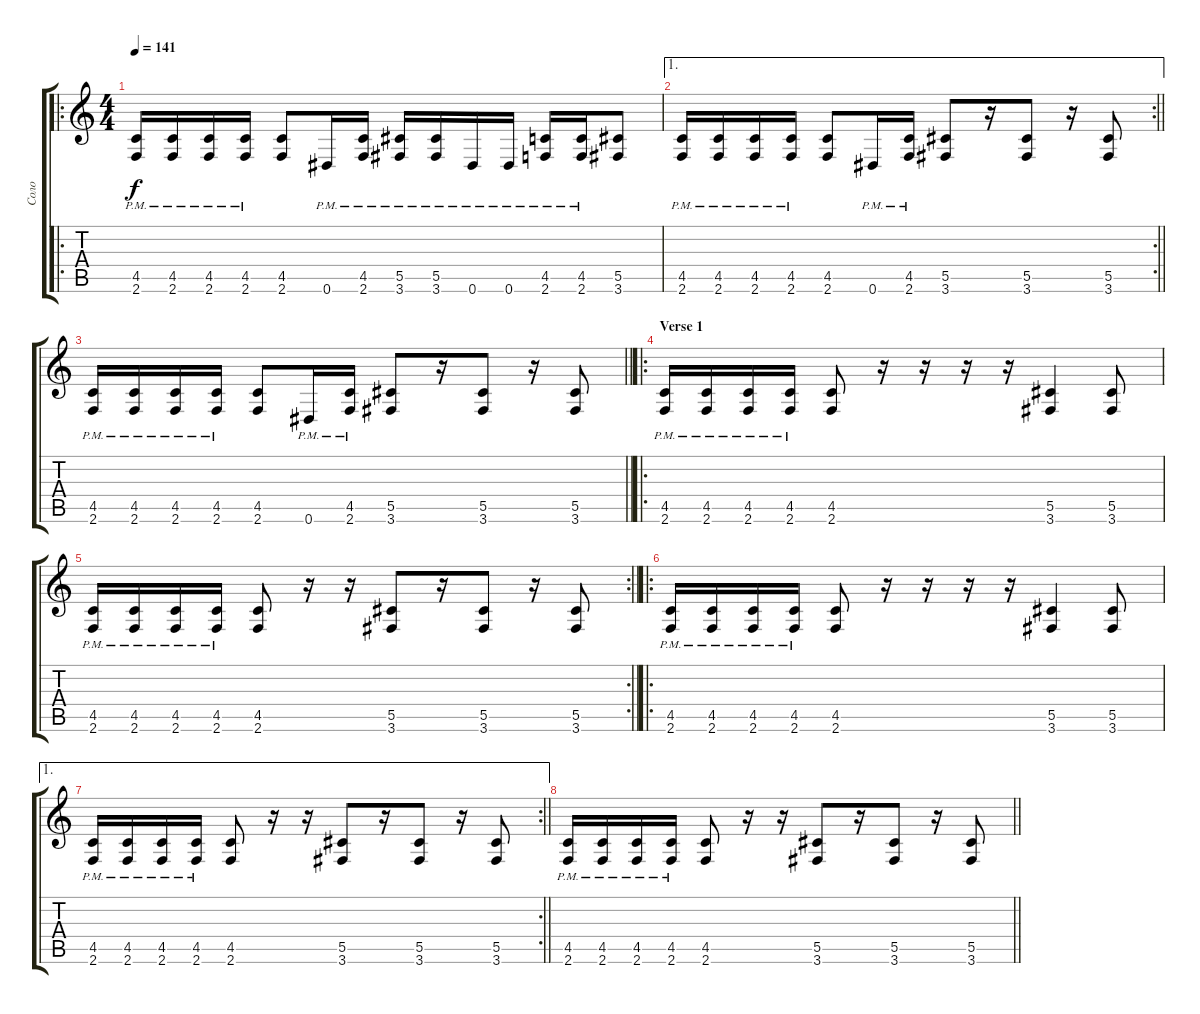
\track ("Соло" "Соло") {instrument distortionguitar}
\staff {score tabs}
\tuning (Eb4 Bb3 Gb3 Db3 Ab2 Eb2) {hide}
\ro
\ts (4 4)
\tempo 141
\clef g2
\ks c
(4.5{pm} 2.6{pm}).16{dy f} (4.5{pm} 2.6{pm}).16 (4.5{pm} 2.6{pm}).16 (4.5{pm} 2.6{pm}).16 (4.5 2.6).8 0.6{pm}.16 (4.5{pm} 2.6{pm}).16 (5.5{pm} 3.6{pm}).16 (5.5{pm} 3.6{pm}).16 0.6{pm}.16 0.6{pm}.16 (4.5{pm} 2.6{pm}).16 (4.5{pm} 2.6{pm}).16 (5.5 3.6).8 |
\ae 1
\rc 2
\barLineRight lightlight
(4.5{pm} 2.6{pm}).16 (4.5{pm} 2.6{pm}).16 (4.5{pm} 2.6{pm}).16 (4.5{pm} 2.6{pm}).16 (4.5 2.6).8 0.6{pm}.16 (4.5{pm} 2.6{pm}).16 (5.5 3.6).8 r.16 (5.5 3.6).8 r.16 (5.5 3.6).8 |
\barLineRight lightlight
(4.5{pm} 2.6{pm}).16 (4.5{pm} 2.6{pm}).16 (4.5{pm} 2.6{pm}).16 (4.5{pm} 2.6{pm}).16 (4.5 2.6).8 0.6{pm}.16 (4.5{pm} 2.6{pm}).16 (5.5 3.6).8 r.16 (5.5 3.6).8 r.16 (5.5 3.6).8 |
\ro
\section ("" "Verse 1")
(4.5{pm} 2.6{pm}).16 (4.5{pm} 2.6{pm}).16 (4.5{pm} 2.6{pm}).16 (4.5{pm} 2.6{pm}).16 (4.5 2.6).8 r.16 r.16 r.16 r.16 (5.5 3.6).4 (5.5 3.6).8 |
\rc 2
\barLineRight lightlight
(4.5{pm} 2.6{pm}).16 (4.5{pm} 2.6{pm}).16 (4.5{pm} 2.6{pm}).16 (4.5{pm} 2.6{pm}).16 (4.5 2.6).8 r.16 r.16 (5.5 3.6).8 r.16 (5.5 3.6).8 r.16 (5.5 3.6).8 |
\ro
(4.5{pm} 2.6{pm}).16 (4.5{pm} 2.6{pm}).16 (4.5{pm} 2.6{pm}).16 (4.5{pm} 2.6{pm}).16 (4.5 2.6).8 r.16 r.16 r.16 r.16 (5.5 3.6).4 (5.5 3.6).8 |
\ae 1
\rc 2
\barLineRight lightlight
(4.5{pm} 2.6{pm}).16 (4.5{pm} 2.6{pm}).16 (4.5{pm} 2.6{pm}).16 (4.5{pm} 2.6{pm}).16 (4.5 2.6).8 r.16 r.16 (5.5 3.6).8 r.16 (5.5 3.6).8 r.16 (5.5 3.6).8 |
\barLineRight lightlight
(4.5{pm} 2.6{pm}).16 (4.5{pm} 2.6{pm}).16 (4.5{pm} 2.6{pm}).16 (4.5{pm} 2.6{pm}).16 (4.5 2.6).8 r.16 r.16 (5.5 3.6).8 r.16 (5.5 3.6).8 r.16 (5.5 3.6).8
